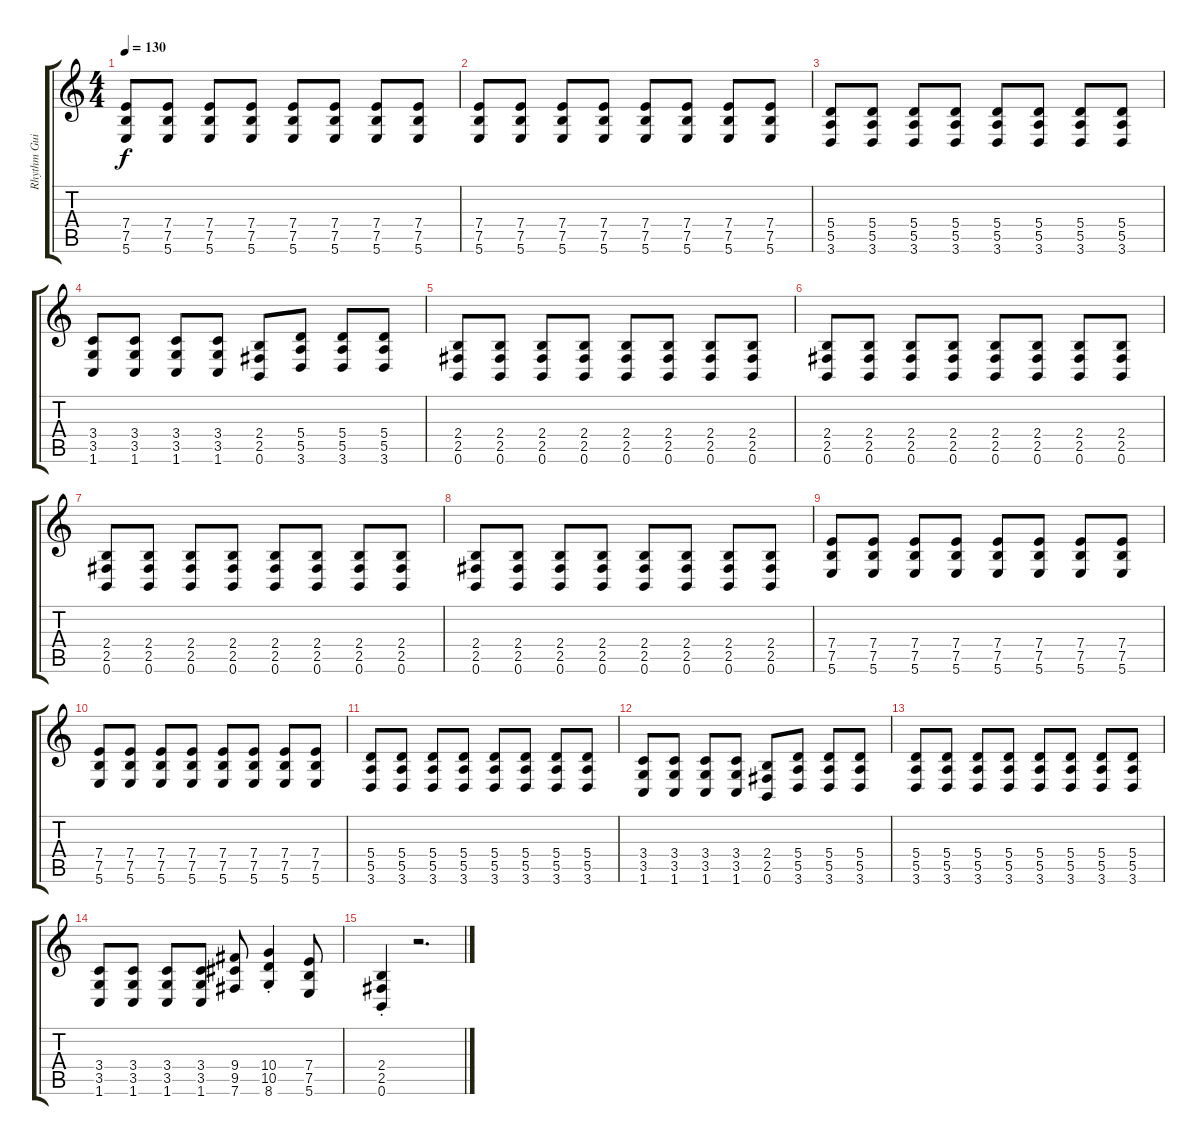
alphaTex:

\track ("Rhythm Guitar - Johan Söderberg" "Rhythm Gui") {instrument distortionguitar}
\staff {score tabs}
\tuning (B3 Gb3 D3 A2 E2 B1) {hide}
\ts (4 4)
\tempo 130
\clef g2
\ks c
(7.4 7.5 5.6).8{dy f} (7.4 7.5 5.6).8 (7.4 7.5 5.6).8 (7.4 7.5 5.6).8 (7.4 7.5 5.6).8 (7.4 7.5 5.6).8 (7.4 7.5 5.6).8 (7.4 7.5 5.6).8 |
(7.4 7.5 5.6).8 (7.4 7.5 5.6).8 (7.4 7.5 5.6).8 (7.4 7.5 5.6).8 (7.4 7.5 5.6).8 (7.4 7.5 5.6).8 (7.4 7.5 5.6).8 (7.4 7.5 5.6).8 |
(5.4 5.5 3.6).8 (5.4 5.5 3.6).8 (5.4 5.5 3.6).8 (5.4 5.5 3.6).8 (5.4 5.5 3.6).8 (5.4 5.5 3.6).8 (5.4 5.5 3.6).8 (5.4 5.5 3.6).8 |
(3.4 3.5 1.6).8 (3.4 3.5 1.6).8 (3.4 3.5 1.6).8 (3.4 3.5 1.6).8 (2.4 2.5 0.6).8 (5.4 5.5 3.6).8 (5.4 5.5 3.6).8 (5.4 5.5 3.6).8 |
(2.4 2.5 0.6).8 (2.4 2.5 0.6).8 (2.4 2.5 0.6).8 (2.4 2.5 0.6).8 (2.4 2.5 0.6).8 (2.4 2.5 0.6).8 (2.4 2.5 0.6).8 (2.4 2.5 0.6).8 |
(2.4 2.5 0.6).8 (2.4 2.5 0.6).8 (2.4 2.5 0.6).8 (2.4 2.5 0.6).8 (2.4 2.5 0.6).8 (2.4 2.5 0.6).8 (2.4 2.5 0.6).8 (2.4 2.5 0.6).8 |
(2.4 2.5 0.6).8 (2.4 2.5 0.6).8 (2.4 2.5 0.6).8 (2.4 2.5 0.6).8 (2.4 2.5 0.6).8 (2.4 2.5 0.6).8 (2.4 2.5 0.6).8 (2.4 2.5 0.6).8 |
(2.4 2.5 0.6).8 (2.4 2.5 0.6).8 (2.4 2.5 0.6).8 (2.4 2.5 0.6).8 (2.4 2.5 0.6).8 (2.4 2.5 0.6).8 (2.4 2.5 0.6).8 (2.4 2.5 0.6).8 |
(7.4 7.5 5.6).8 (7.4 7.5 5.6).8 (7.4 7.5 5.6).8 (7.4 7.5 5.6).8 (7.4 7.5 5.6).8 (7.4 7.5 5.6).8 (7.4 7.5 5.6).8 (7.4 7.5 5.6).8 |
(7.4 7.5 5.6).8 (7.4 7.5 5.6).8 (7.4 7.5 5.6).8 (7.4 7.5 5.6).8 (7.4 7.5 5.6).8 (7.4 7.5 5.6).8 (7.4 7.5 5.6).8 (7.4 7.5 5.6).8 |
(5.4 5.5 3.6).8 (5.4 5.5 3.6).8 (5.4 5.5 3.6).8 (5.4 5.5 3.6).8 (5.4 5.5 3.6).8 (5.4 5.5 3.6).8 (5.4 5.5 3.6).8 (5.4 5.5 3.6).8 |
(3.4 3.5 1.6).8 (3.4 3.5 1.6).8 (3.4 3.5 1.6).8 (3.4 3.5 1.6).8 (2.4 2.5 0.6).8 (5.4 5.5 3.6).8 (5.4 5.5 3.6).8 (5.4 5.5 3.6).8 |
(5.4 5.5 3.6).8 (5.4 5.5 3.6).8 (5.4 5.5 3.6).8 (5.4 5.5 3.6).8 (5.4 5.5 3.6).8 (5.4 5.5 3.6).8 (5.4 5.5 3.6).8 (5.4 5.5 3.6).8 |
(3.4 3.5 1.6).8 (3.4 3.5 1.6).8 (3.4 3.5 1.6).8 (3.4 3.5 1.6).8 (9.4 9.5 7.6).8 (10.4{st} 10.5{st} 8.6{st}).4 (7.4 7.5 5.6).8 |
(2.4{st} 2.5{st} 0.6{st}).4 r.2{d}
